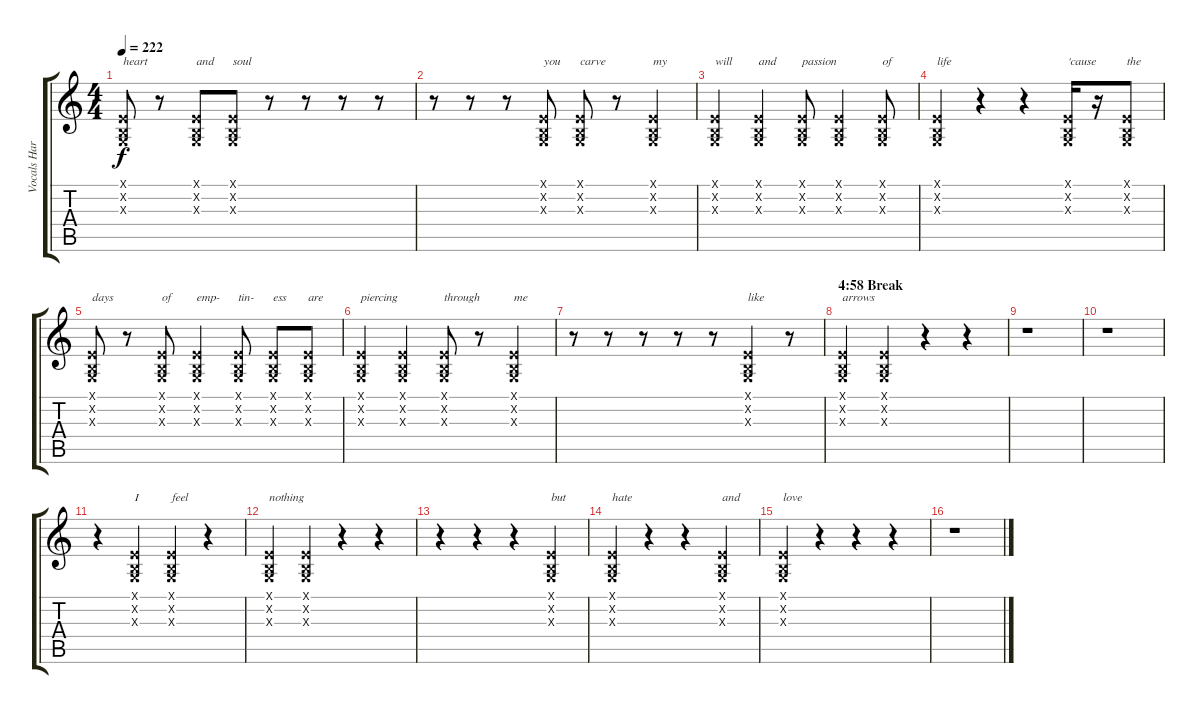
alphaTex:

\track ("Vocals Harsh" "Vocals Har") {instrument timpani}
\staff {score tabs}
\tuning (E4 B3 G3 D3 A2 E2) {hide}
\ts (4 4)
\tempo 222
\clef g2
\ks c
(0.1{x} 0.2{x} 0.3{x}).8{txt "heart" dy f} r.8 (0.1{x} 0.2{x} 0.3{x}).8{txt "and"} (0.1{x} 0.2{x} 0.3{x}).8{txt "soul"} r.8 r.8 r.8 r.8 |
r.8 r.8 r.8 (0.1{x} 0.2{x} 0.3{x}).8{txt "you"} (0.1{x} 0.2{x} 0.3{x}).8{txt "carve"} r.8 (0.1{x} 0.2{x} 0.3{x}).4{txt "my"} |
(0.1{x} 0.2{x} 0.3{x}).4{txt "will"} (0.1{x} 0.2{x} 0.3{x}).4{txt "and"} (0.1{x} 0.2{x} 0.3{x}).8{txt "passion"} (0.1{x} 0.2{x} 0.3{x}).4 (0.1{x} 0.2{x} 0.3{x}).8{txt "of"} |
(0.1{x} 0.2{x} 0.3{x}).4{txt "life"} r.4 r.4 (0.1{x} 0.2{x} 0.3{x}).16{txt "'cause"} r.16 (0.1{x} 0.2{x} 0.3{x}).8{txt "the"} |
(0.1{x} 0.2{x} 0.3{x}).8{txt "days"} r.8 (0.1{x} 0.2{x} 0.3{x}).8{txt "of"} (0.1{x} 0.2{x} 0.3{x}).4{txt "emp-"} (0.1{x} 0.2{x} 0.3{x}).8{txt "tin-"} (0.1{x} 0.2{x} 0.3{x}).8{txt "ess"} (0.1{x} 0.2{x} 0.3{x}).8{txt "are"} |
(0.1{x} 0.2{x} 0.3{x}).4{txt "piercing"} (0.1{x} 0.2{x} 0.3{x}).4 (0.1{x} 0.2{x} 0.3{x}).8{txt "through"} r.8 (0.1{x} 0.2{x} 0.3{x}).4{txt "me"} |
r.8 r.8 r.8 r.8 r.8 (0.1{x} 0.2{x} 0.3{x}).4{txt "like"} r.8 |
\section ("" "4:58 Break")
(0.1{x} 0.2{x} 0.3{x}).4{txt "arrows"} (0.1{x} 0.2{x} 0.3{x}).4 r.4 r.4 |
r.1 |
r.1 |
r.4 (0.1{x} 0.2{x} 0.3{x}).4{txt "I"} (0.1{x} 0.2{x} 0.3{x}).4{txt "feel"} r.4 |
(0.1{x} 0.2{x} 0.3{x}).4{txt "nothing"} (0.1{x} 0.2{x} 0.3{x}).4 r.4 r.4 |
r.4 r.4 r.4 (0.1{x} 0.2{x} 0.3{x}).4{txt "but"} |
(0.1{x} 0.2{x} 0.3{x}).4{txt "hate"} r.4 r.4 (0.1{x} 0.2{x} 0.3{x}).4{txt "and"} |
(0.1{x} 0.2{x} 0.3{x}).4{txt "love"} r.4 r.4 r.4 |
r.1
